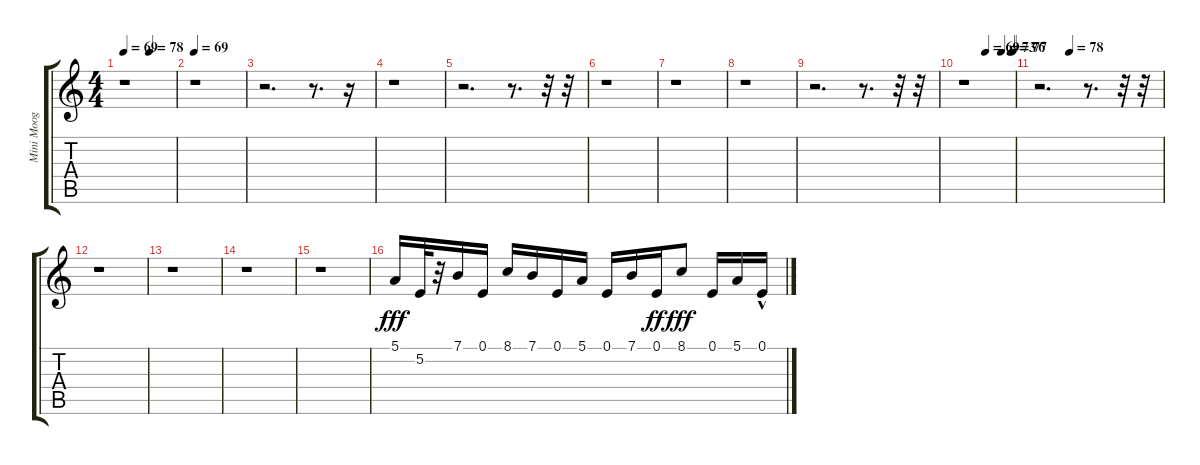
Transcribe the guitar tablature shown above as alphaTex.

\track ("Mini Moog" "Mini Moog") {instrument synthbrass1}
\staff {score tabs}
\tuning (E4 B3 G3 D3 A2 E2) {hide}
\ts (4 4)
\tempo 69
\tempo (78 0.5)
\clef g2
\ks c
r.1{dy ff} |
\tempo 69
r.1 |
r.2{d} r.8{d} r.16 |
r.1 |
r.2{d} r.8{d} r.32 r.32 |
r.1 |
r.1 |
r.1 |
r.2{d} r.8{d} r.32 r.32 |
\tempo (69 0.4375)
\tempo (73 0.75)
\tempo (76 0.9375)
\tempo (77 0.96875)
r.1 |
\tempo (78 0.25)
r.2{d} r.8{d} r.32 r.32 |
r.1 |
r.1 |
r.1 |
r.1 |
5.1.16{dy fff} 5.2.32 r.32 7.1.16 0.1.16 8.1.16 7.1.16 0.1.16 5.1.16 0.1.16 7.1.16 0.1.16{dy ff} 8.1.8{dy fff} 0.1.16 5.1.16 0.1{hac}.16
